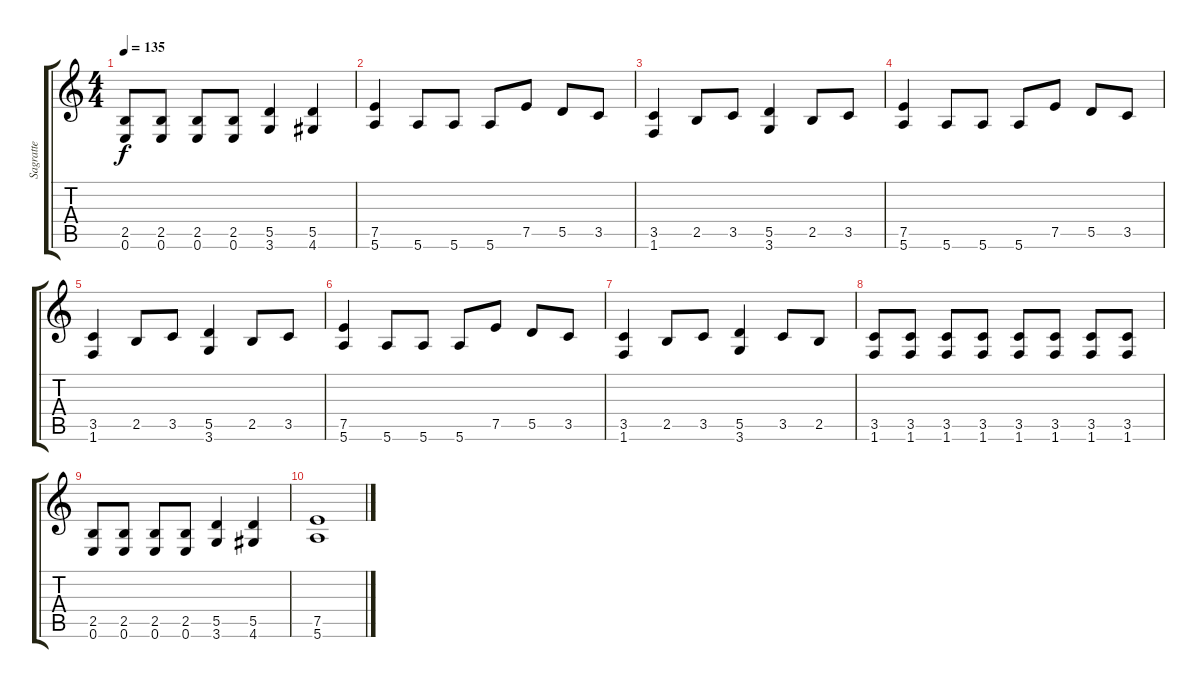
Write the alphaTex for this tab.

\track ("Sagratte" "Sagratte") {instrument distortionguitar}
\staff {score tabs}
\tuning (E4 B3 G3 D3 A2 E2) {hide}
\ts (4 4)
\tempo 135
\clef g2
\ks c
(2.5 0.6).8{dy f} (2.5 0.6).8 (2.5 0.6).8 (2.5 0.6).8 (5.5 3.6).4 (5.5 4.6).4 |
(7.5 5.6).4 5.6.8 5.6.8 5.6.8 7.5.8 5.5.8 3.5.8 |
(3.5 1.6).4 2.5.8 3.5.8 (5.5 3.6).4 2.5.8 3.5.8 |
(7.5 5.6).4 5.6.8 5.6.8 5.6.8 7.5.8 5.5.8 3.5.8 |
(3.5 1.6).4 2.5.8 3.5.8 (5.5 3.6).4 2.5.8 3.5.8 |
(7.5 5.6).4 5.6.8 5.6.8 5.6.8 7.5.8 5.5.8 3.5.8 |
(3.5 1.6).4 2.5.8 3.5.8 (5.5 3.6).4 3.5.8 2.5.8 |
(3.5 1.6).8 (3.5 1.6).8 (3.5 1.6).8 (3.5 1.6).8 (3.5 1.6).8 (3.5 1.6).8 (3.5 1.6).8 (3.5 1.6).8 |
(2.5 0.6).8 (2.5 0.6).8 (2.5 0.6).8 (2.5 0.6).8 (5.5 3.6).4 (5.5 4.6).4 |
(7.5 5.6).1
